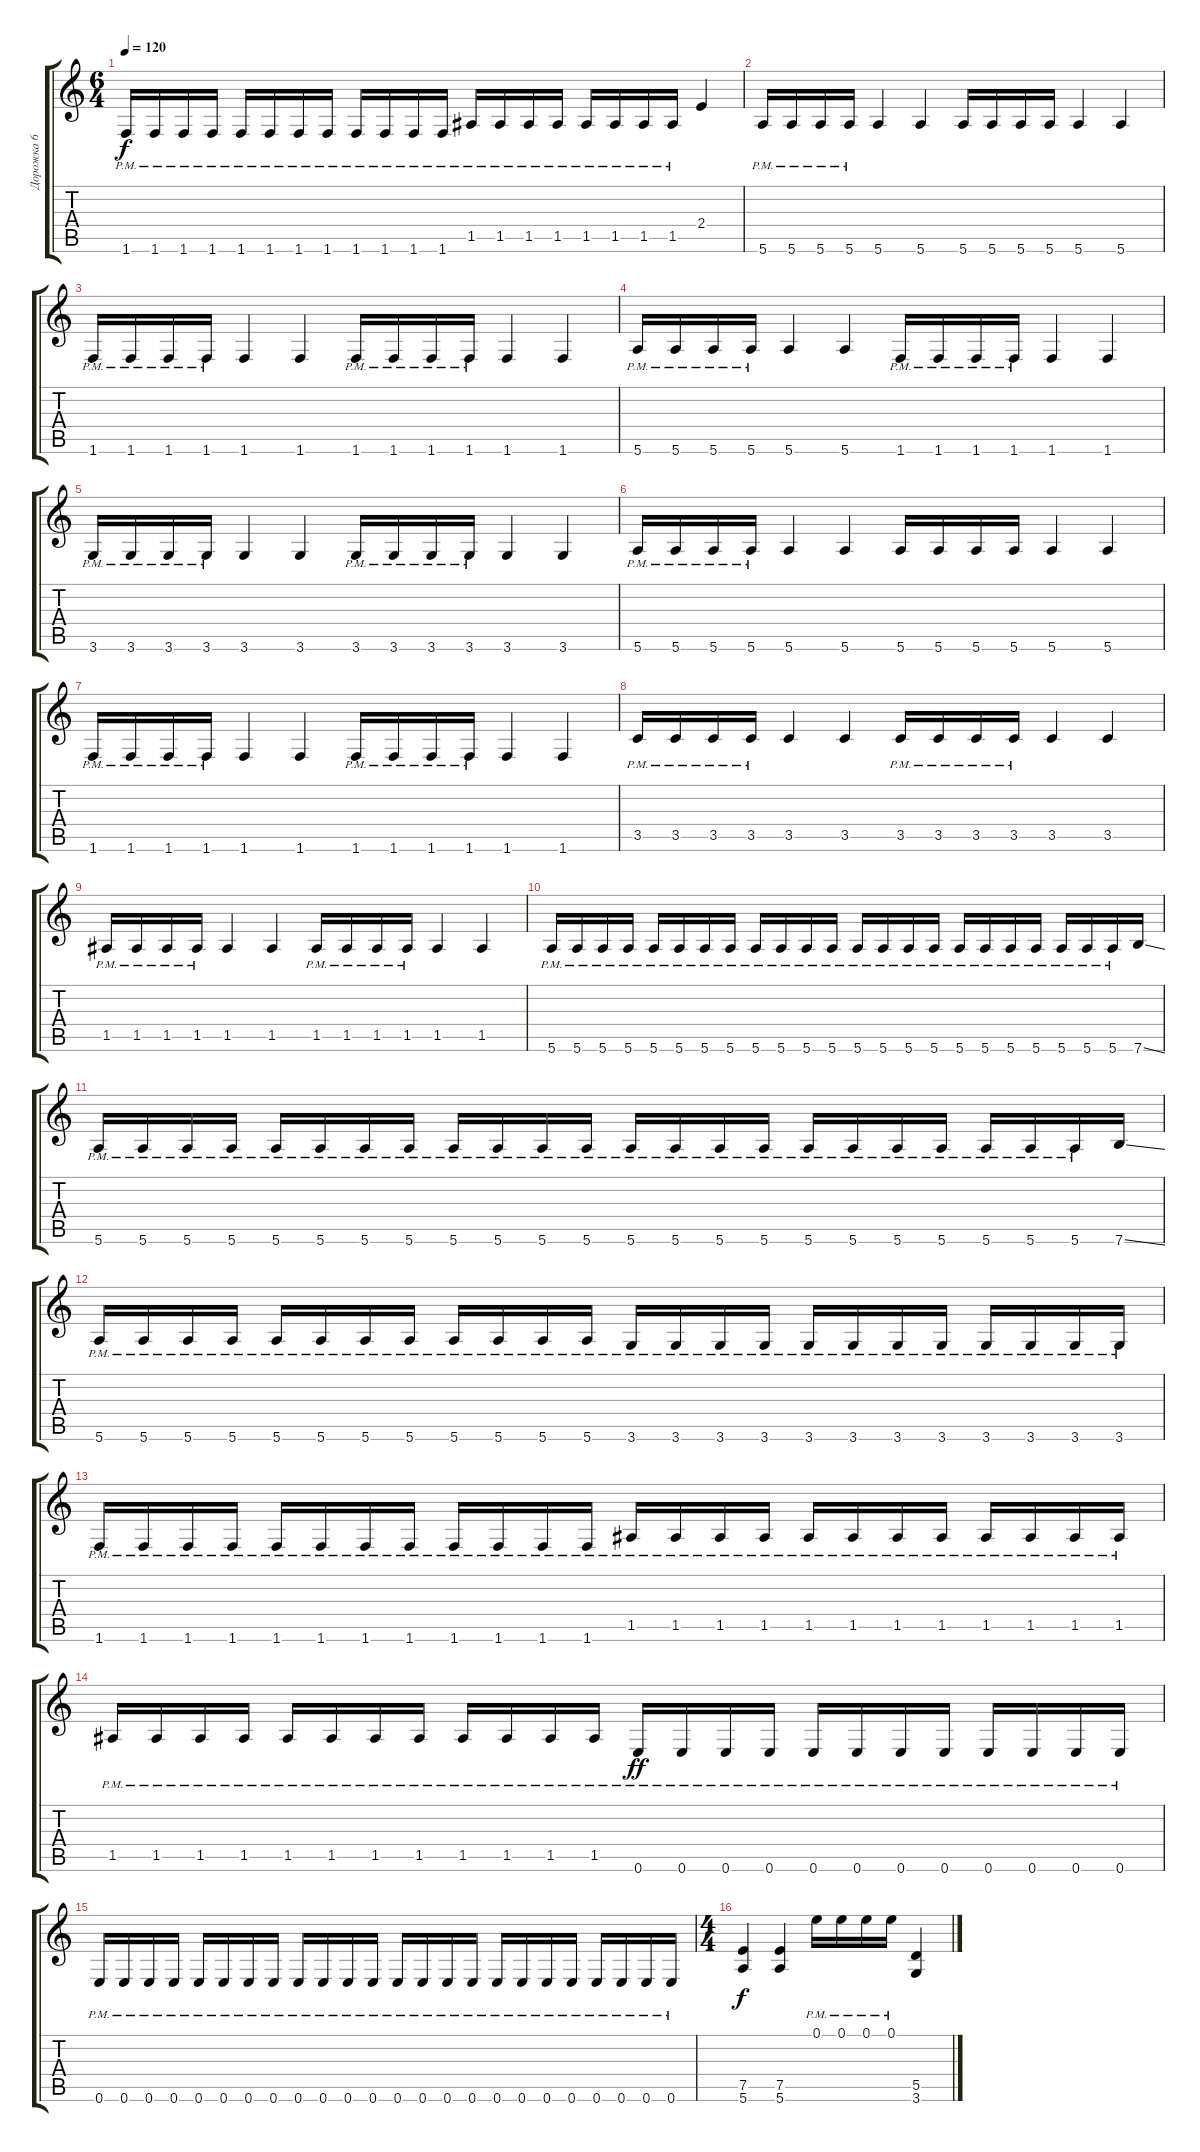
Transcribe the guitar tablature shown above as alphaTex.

\track ("Дорожка 6" "Дорожка 6") {solo instrument acousticguitarsteel}
\staff {score tabs}
\tuning (E4 B3 G3 D3 A2 E2) {hide}
\ts (6 4)
\tempo 120
\clef g2
\ks c
1.6{pm}.16{dy f} 1.6{pm}.16 1.6{pm}.16 1.6{pm}.16 1.6{pm}.16 1.6{pm}.16 1.6{pm}.16 1.6{pm}.16 1.6{pm}.16 1.6{pm}.16 1.6{pm}.16 1.6{pm}.16 1.5{pm}.16 1.5{pm}.16 1.5{pm}.16 1.5{pm}.16 1.5{pm}.16 1.5{pm}.16 1.5{pm}.16 1.5{pm}.16 2.4.4 |
5.6{pm}.16 5.6{pm}.16 5.6{pm}.16 5.6{pm}.16 5.6.4 5.6.4 5.6.16 5.6.16 5.6.16 5.6.16 5.6.4 5.6.4 |
1.6{pm}.16 1.6{pm}.16 1.6{pm}.16 1.6{pm}.16 1.6.4 1.6.4 1.6{pm}.16 1.6{pm}.16 1.6{pm}.16 1.6{pm}.16 1.6.4 1.6.4 |
5.6{pm}.16 5.6{pm}.16 5.6{pm}.16 5.6{pm}.16 5.6.4 5.6.4 1.6{pm}.16 1.6{pm}.16 1.6{pm}.16 1.6{pm}.16 1.6.4 1.6.4 |
3.6{pm}.16 3.6{pm}.16 3.6{pm}.16 3.6{pm}.16 3.6.4 3.6.4 3.6{pm}.16 3.6{pm}.16 3.6{pm}.16 3.6{pm}.16 3.6.4 3.6.4 |
5.6{pm}.16 5.6{pm}.16 5.6{pm}.16 5.6{pm}.16 5.6.4 5.6.4 5.6.16 5.6.16 5.6.16 5.6.16 5.6.4 5.6.4 |
1.6{pm}.16 1.6{pm}.16 1.6{pm}.16 1.6{pm}.16 1.6.4 1.6.4 1.6{pm}.16 1.6{pm}.16 1.6{pm}.16 1.6{pm}.16 1.6.4 1.6.4 |
3.5{pm}.16 3.5{pm}.16 3.5{pm}.16 3.5{pm}.16 3.5.4 3.5.4 3.5{pm}.16 3.5{pm}.16 3.5{pm}.16 3.5{pm}.16 3.5.4 3.5.4 |
1.5{pm}.16 1.5{pm}.16 1.5{pm}.16 1.5{pm}.16 1.5.4 1.5.4 1.5{pm}.16 1.5{pm}.16 1.5{pm}.16 1.5{pm}.16 1.5.4 1.5.4 |
5.6{pm}.16{volume 13} 5.6{pm}.16 5.6{pm}.16 5.6{pm}.16 5.6{pm}.16 5.6{pm}.16 5.6{pm}.16 5.6{pm}.16 5.6{pm}.16 5.6{pm}.16 5.6{pm}.16 5.6{pm}.16 5.6{pm}.16 5.6{pm}.16 5.6{pm}.16 5.6{pm}.16 5.6{pm}.16 5.6{pm}.16 5.6{pm}.16 5.6{pm}.16 5.6{pm}.16 5.6{pm}.16 5.6{pm}.16 7.6{ss}.16 |
5.6{pm}.16 5.6{pm}.16 5.6{pm}.16 5.6{pm}.16 5.6{pm}.16 5.6{pm}.16 5.6{pm}.16 5.6{pm}.16 5.6{pm}.16 5.6{pm}.16 5.6{pm}.16 5.6{pm}.16 5.6{pm}.16 5.6{pm}.16 5.6{pm}.16 5.6{pm}.16 5.6{pm}.16 5.6{pm}.16 5.6{pm}.16 5.6{pm}.16 5.6{pm}.16 5.6{pm}.16 5.6{pm}.16 7.6{ss}.16 |
5.6{pm}.16 5.6{pm}.16 5.6{pm}.16 5.6{pm}.16 5.6{pm}.16 5.6{pm}.16 5.6{pm}.16 5.6{pm}.16 5.6{pm}.16 5.6{pm}.16 5.6{pm}.16 5.6{pm}.16 3.6{pm}.16 3.6{pm}.16 3.6{pm}.16 3.6{pm}.16 3.6{pm}.16 3.6{pm}.16 3.6{pm}.16 3.6{pm}.16 3.6{pm}.16 3.6{pm}.16 3.6{pm}.16 3.6{pm}.16 |
1.6{pm}.16 1.6{pm}.16 1.6{pm}.16 1.6{pm}.16 1.6{pm}.16 1.6{pm}.16 1.6{pm}.16 1.6{pm}.16 1.6{pm}.16 1.6{pm}.16 1.6{pm}.16 1.6{pm}.16 1.5{pm}.16 1.5{pm}.16 1.5{pm}.16 1.5{pm}.16 1.5{pm}.16 1.5{pm}.16 1.5{pm}.16 1.5{pm}.16 1.5{pm}.16 1.5{pm}.16 1.5{pm}.16 1.5{pm}.16 |
1.5{pm}.16 1.5{pm}.16 1.5{pm}.16 1.5{pm}.16 1.5{pm}.16 1.5{pm}.16 1.5{pm}.16 1.5{pm}.16 1.5{pm}.16 1.5{pm}.16 1.5{pm}.16 1.5{pm}.16 0.6{pm}.16{dy ff} 0.6{pm}.16 0.6{pm}.16 0.6{pm}.16 0.6{pm}.16 0.6{pm}.16 0.6{pm}.16 0.6{pm}.16 0.6{pm}.16 0.6{pm}.16 0.6{pm}.16 0.6{pm}.16 |
0.6{pm}.16 0.6{pm}.16 0.6{pm}.16 0.6{pm}.16 0.6{pm}.16 0.6{pm}.16 0.6{pm}.16 0.6{pm}.16 0.6{pm}.16 0.6{pm}.16 0.6{pm}.16 0.6{pm}.16 0.6{pm}.16 0.6{pm}.16 0.6{pm}.16 0.6{pm}.16 0.6{pm}.16 0.6{pm}.16 0.6{pm}.16 0.6{pm}.16 0.6{pm}.16 0.6{pm}.16 0.6{pm}.16 0.6{pm}.16 |
\ts (4 4)
(7.5 5.6).4{dy f} (7.5 5.6).4 0.1{pm}.16 0.1{pm}.16 0.1{pm}.16 0.1{pm}.16 (5.5 3.6).4
